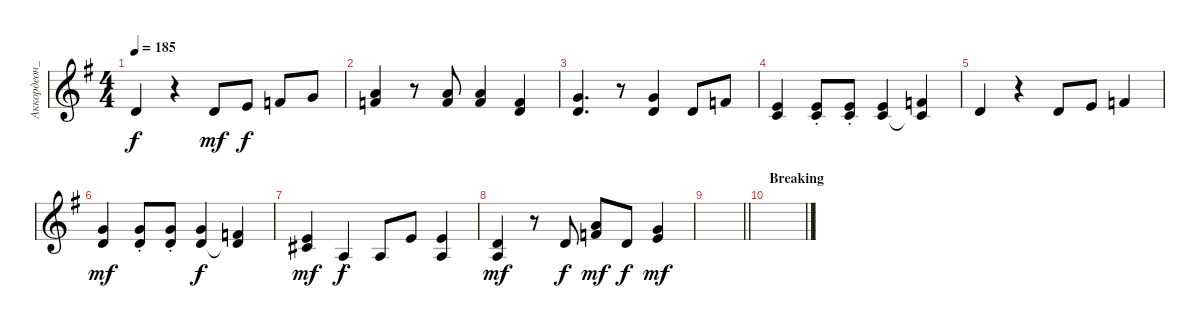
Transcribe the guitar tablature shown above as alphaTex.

\track ("Аккордеон_1" "Аккордеон_") {instrument accordion}
\staff {score}
\tuning (E4 B3 G3 D3 A2 E2) {hide}
\ts (4 4)
\tempo 185
\clef g2
\ks eminor
3.2.4{dy f} r.4 3.2.8{dy mf} 0.1.8{dy f} 1.1.8 3.1.8 |
(5.1 6.2).4 r.8 (5.1 6.2).8 (5.1 6.2).4 (1.1 3.2).4 |
(3.1 3.2).4{d} r.8 (3.1 3.2).4 3.2.8 1.1.8 |
(0.1 1.2).4 (0.1{st} 1.2{st}).8 (0.1{st} 1.2{st}).8 (0.1 1.2).4 (1.1 1.2{t}).4 |
3.2.4 r.4 3.2.8 0.1.8 1.1.4 |
(3.1 3.2).4{dy mf} (3.1{st} 3.2{st}).8 (3.1{st} 3.2{st}).8 (3.1 3.2).4{dy f} (1.1 3.2{t}).4 |
(0.1 2.2).4{dy mf} 2.3{st}.4{dy f} 2.3.8 5.2.8 (5.2 2.3).4 |
(3.2 2.3).4{dy mf} r.8 7.3.8{dy f} (5.1 6.2).8{dy mf} 7.3.8{dy f} (3.1 5.2).4{dy mf} |
\barLineRight lightlight
|
\section ("" "Breaking")
